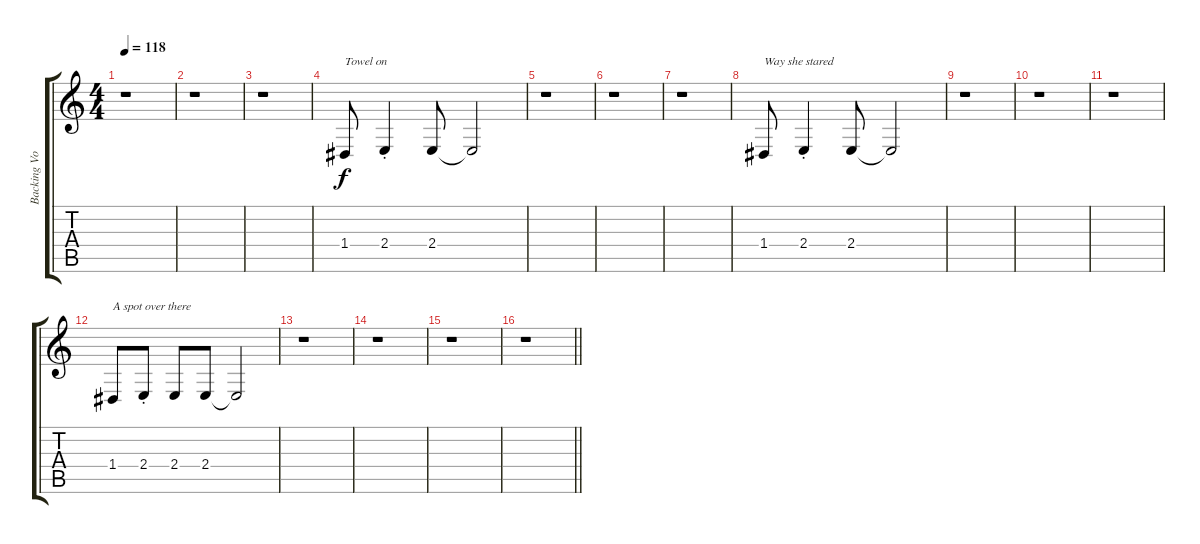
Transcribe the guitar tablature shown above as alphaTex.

\track ("Backing Vocals" "Backing Vo") {instrument altosax}
\staff {score tabs}
\tuning (E4 B3 G3 D3 A2 E2) {hide}
\ts (4 4)
\tempo 118
\clef g2
\ks c
r.1{dy f} |
r.1 |
r.1 |
1.4.8{txt "Towel on"} 2.4{st}.4 2.4.8 2.4{t}.2 |
r.1 |
r.1 |
r.1 |
1.4.8{txt "Way she stared"} 2.4{st}.4 2.4.8 2.4{t}.2 |
r.1 |
r.1 |
r.1 |
1.4.8{txt "A spot over there"} 2.4{st}.8 2.4.8 2.4.8 2.4{t}.2 |
r.1 |
r.1 |
r.1 |
\barLineRight lightlight
r.1
